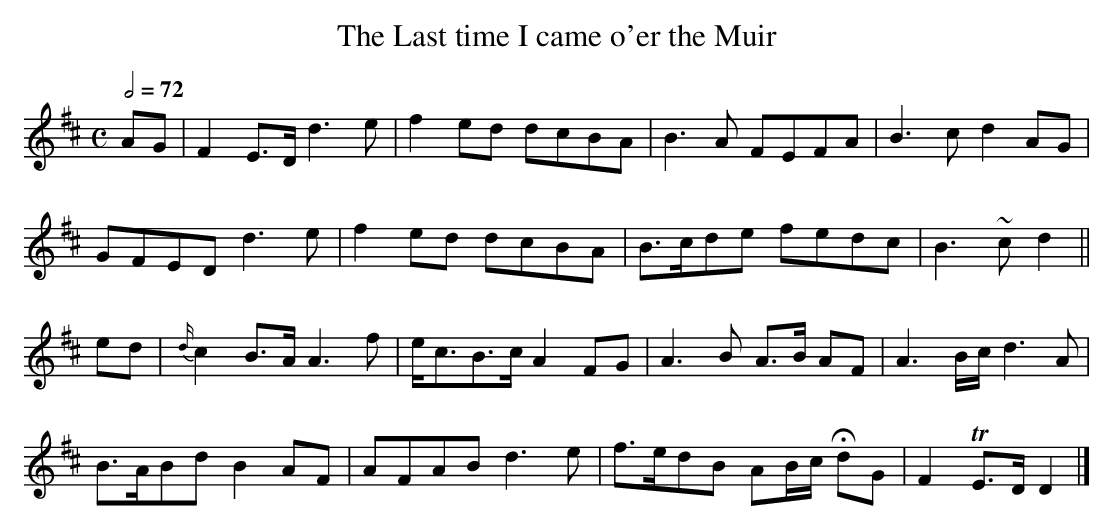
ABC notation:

X:1
T:The Last time I came o'er the Muir
M:C
L:1/8
Q:1/2=72
K:D
AG|    F2 E>D d3  e|f2 ed  dcBA|B3  A FEFA     |B3  c    d2AG|
       GFED   d3  e|f2 ed  dcBA|B>cde fedc     |B3 ~c    d2 ||
ed|{d/}c2 B>A A3  f|e<cB>c A2FG|A3  B A>B    AF|A3  B/c/ d3 A|
       B>ABd  B2 AF|AFAB   d3 e|f>edB AB/c/ HdG|F2TE>D   D2 |]
